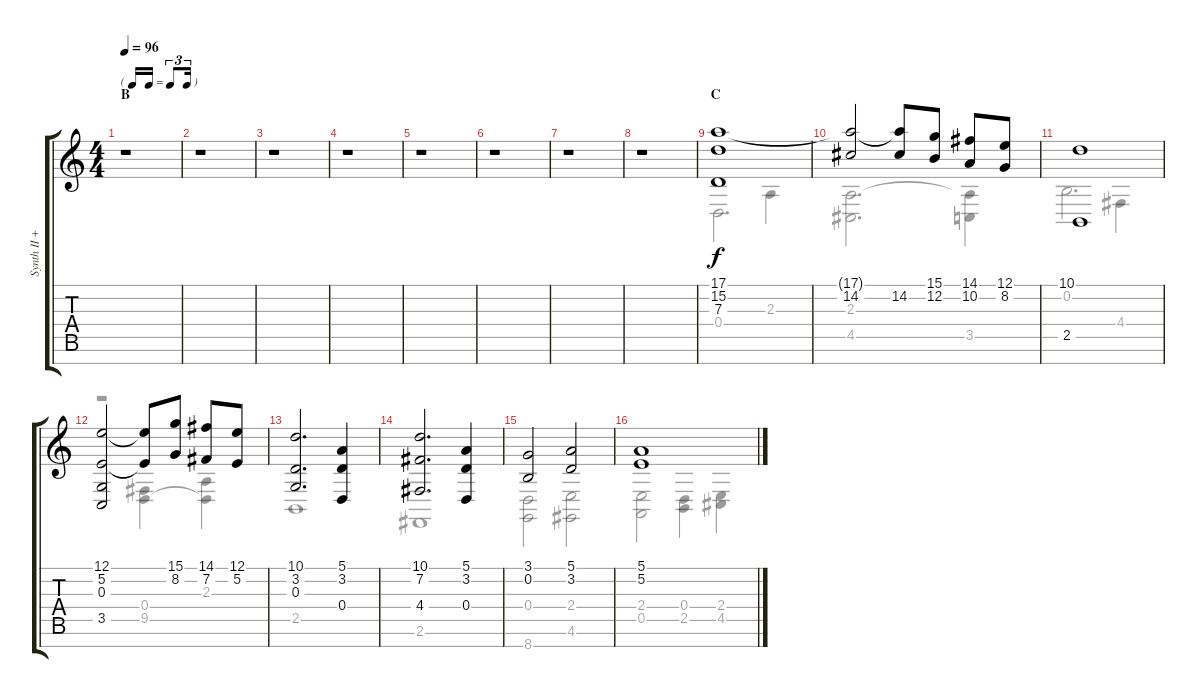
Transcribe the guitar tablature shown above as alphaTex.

\track ("Synth II + III (Strings)" "Synth II +") {instrument stringensemble1}
\staff {score tabs}
\tuning (E4 B3 G3 D3 A2 E2 B1) {hide}
\voice
\ts (4 4)
\tf triplet16th
\section ("" "B")
\tempo 96
\clef g2
\ks c
r.1{dy f} |
r.1 |
r.1 |
r.1 |
r.1 |
r.1 |
r.1 |
r.1 |
\section ("" "C")
(17.1 15.2 7.3).1 |
(17.1{t} 14.2).2 (17.1{t} 14.2).8 (15.1 12.2).8 (14.1 10.2).8 (12.1 8.2).8 |
(10.1 2.5).1 |
(12.1 5.2 0.3 3.5).2 (12.1{t} 5.2{t}).8 (15.1 8.2).8 (14.1 7.2).8 (12.1 5.2).8 |
(10.1 3.2 0.3).2{d} (5.1 3.2 0.4).4 |
(10.1 7.2 4.4).2{d} (5.1 3.2 0.4).4 |
(3.1 0.2).2 (5.1 3.2).2 |
(5.1 5.2).1
\voice
\clef g2
\ottava regular
\simile none
\ks c
|
|
|
|
|
|
|
|
0.4.2{d} 2.3.4 |
(2.3 4.5).2{d} (2.3{t} 3.5).4 |
0.2.2{d} 4.4.4 |
r.2 (0.4 9.5).4 (2.3 0.4{t}).4 |
2.5.1 |
2.6.1 |
(0.4 8.7).2 (2.4 4.6).2 |
(2.4 0.5).2 (0.4 2.5).4 (2.4 4.5).4
